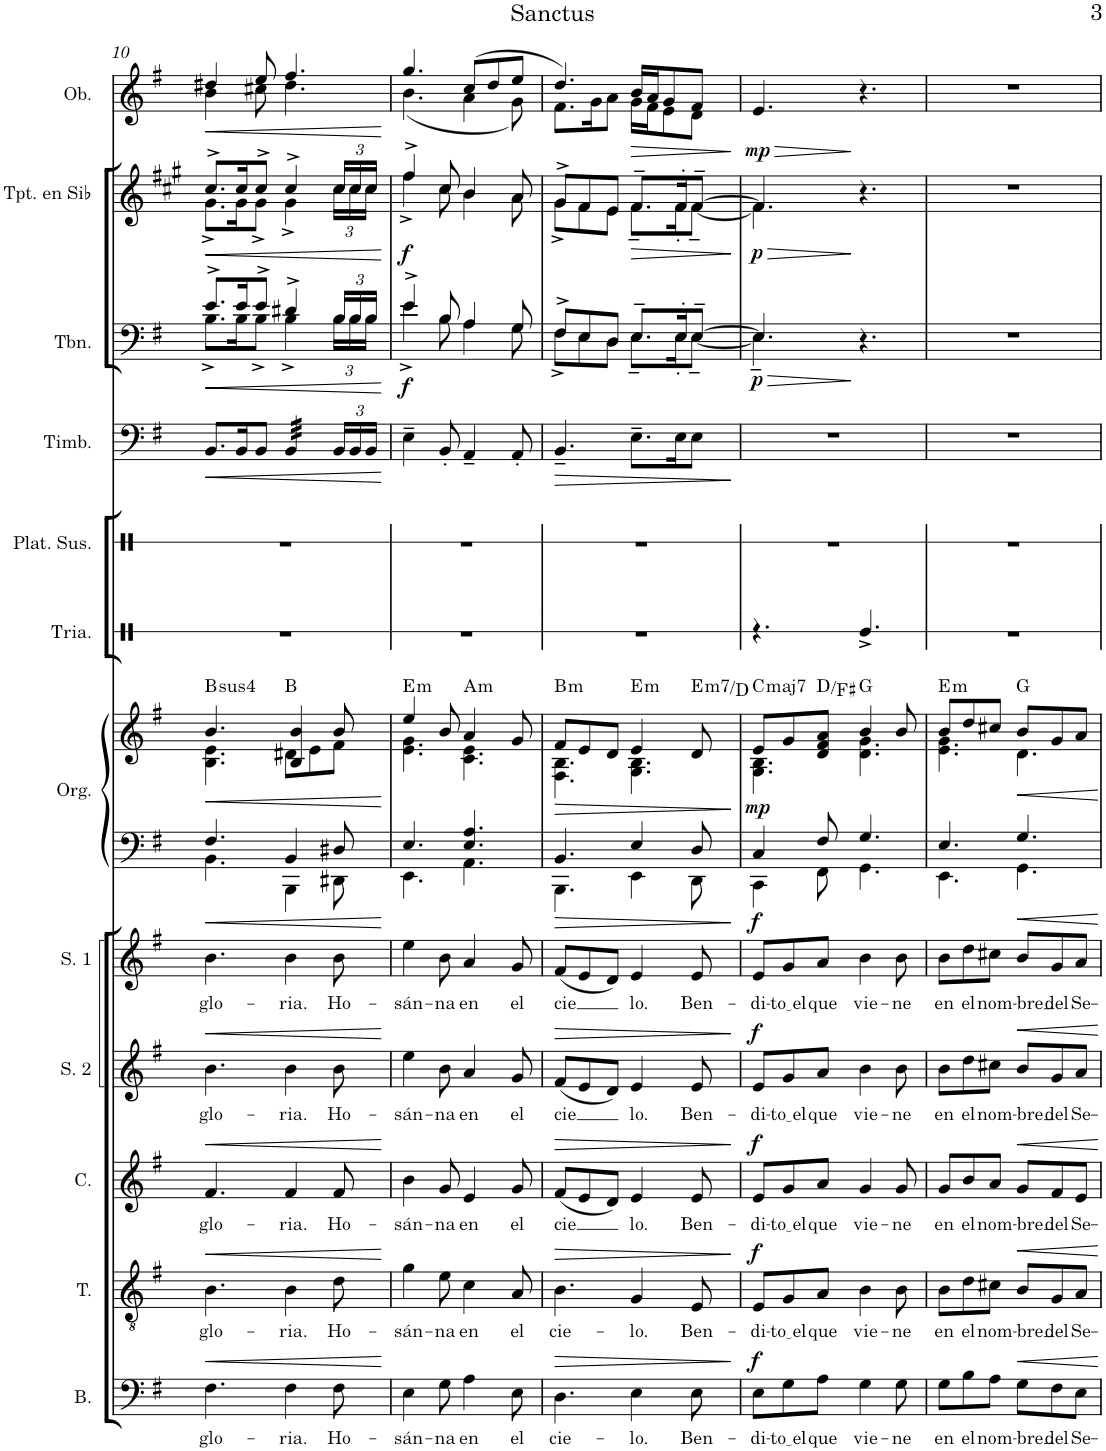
**kern	**text	**dynam	**kern	**text	**dynam	**kern	**text	**dynam	**kern	**text	**dynam	**kern	**text	**dynam	**kern	**kern	**dynam	**harte	**kern	**kern	**kern	**dynam	**kern	**dynam	**kern	**dynam	**kern	**dynam
*part12	*part12	*part12	*part11	*part11	*part11	*part10	*part10	*part10	*part9	*part9	*part9	*part8	*part8	*part8	*part7	*part7	*part7	*part7	*part6	*part5	*part4	*part4	*part3	*part3	*part2	*part2	*part1	*part1
*staff13	*staff13	*staff13	*staff12	*staff12	*staff12	*staff11	*staff11	*staff11	*staff10	*staff10	*staff10	*staff9	*staff9	*staff9	*staff8	*staff7	*staff7/8	*	*staff6	*staff5	*staff4	*staff4	*staff3	*staff3	*staff2	*staff2	*staff1	*staff1
*I"Bajo	*	*	*I"Tenor	*	*	*I"Contralto	*	*	*I"Soprano 2	*	*	*I"Soprano 1	*	*	*I"Órgano	*	*	*	*I"Triángulo	*I"Platillo suspendido	*I"Timbales	*	*I"Trombón	*	*I"Trompeta en Sib	*	*I"Oboe	*
*I'B.	*	*	*I'T.	*	*	*I'C.	*	*	*I'S. 2	*	*	*I'S. 1	*	*	*	*	*	*	*	*I'Plat. Sus.	*I'Timb.	*	*I'Tbn.	*	*I'Tpt. en Sib	*	*I'Ob.	*
!!LO:PB:g=z
*clefF4	*	*	*clefGv2	*	*	*clefG2	*	*	*clefG2	*	*	*clefG2	*	*	*clefF4	*clefG2	*	*	*clefX	*clefX	*clefF4	*	*clefF4	*	*clefG2	*	*clefG2	*
*	*	*	*	*	*	*	*	*	*	*	*	*	*	*	*	*	*	*	*	*	*	*	*	*	*Trd1c2	*	*	*
*k[f#]	*	*	*k[f#]	*	*	*k[f#]	*	*	*k[f#]	*	*	*k[f#]	*	*	*k[f#]	*k[f#]	*	*	*k[]	*k[]	*k[f#]	*	*k[f#]	*	*k[f#c#g#]	*	*k[f#]	*
*M6/8	*	*	*M6/8	*	*	*M6/8	*	*	*M6/8	*	*	*M6/8	*	*	*M6/8	*M6/8	*	*	*M6/8	*M6/8	*M6/8	*	*M6/8	*	*M6/8	*	*M6/8	*
=10	=10	=10	=10	=10	=10	=10	=10	=10	=10	=10	=10	=10	=10	=10	=10	=10	=10	=10	=10	=10	=10	=10	=10	=10	=10	=10	=10	=10
!	!LO:LY:b	!LO:HP:b	!	!LO:LY:b	!LO:HP:b	!	!LO:LY:b	!LO:HP:b	!	!LO:LY:b	!LO:HP:b	!	!LO:LY:b	!LO:HP:b	!	!	!LO:HP:b	!LO:H:kt=4	!	!	!	!LO:HP:b	!	!LO:HP:b	!	!LO:HP:b	!	!LO:HP:b
*	*	*	*	*	*	*	*	*	*	*	*	*	*	*	*^	*^	*	*	*	*	*	*	*^	*	*^	*	*^	*
4.F#\	glo-	<	4.B\	glo-	<	4.f#/	glo-	<	4.b\	glo-	<	4.b\	glo-	<	4.F#/	4.BB\	4.b/	4.B\ 4.e\	<	B:sus4	2.r	2.r	8.BB/L	<	8.e^/L	8.B^\L	<	8.cc#^/L	8.g#^\L	<	4dd#X/	4b\	<
.	.	.	.	.	.	.	.	.	.	.	.	.	.	.	.	.	.	.	.	.	.	.	16BB/K	.	16e/K	16B\K	.	16cc#/K	16g#\K	.	.	.	.
.	.	.	.	.	.	.	.	.	.	.	.	.	.	.	.	.	.	.	.	.	.	.	8BB/J	.	8e^/J	8B^\J	.	8cc#^/J	8g#^\J	.	8ee/	8cc#X\	.
!	!LO:LY:b	!	!	!LO:LY:b	!	!	!LO:LY:b	!	!	!LO:LY:b	!	!	!LO:LY:b	!	!	!	!	!	!	!	!	!	!	!	!	!	!	!	!	!	!	!	!
*	*	*	*	*	*	*	*	*	*	*	*	*	*	*	*	*	*	*	*	*	*	*	*tremolo	*	*	*	*	*	*	*	*	*	*
4F#\	-ria.	.	4B\	-ria.	.	4f#/	-ria.	.	4b\	-ria.	.	4b\	-ria.	.	4BB/	4BBB\	4B/ 4b/	8d#X\L	.	B:maj	.	.	32BB/LLL	.	4d#X^/	4B^\	.	4cc#^/	4g#^\	.	4.ff#/	4.dd#\	.
.	.	.	.	.	.	.	.	.	.	.	.	.	.	.	.	.	.	.	.	.	.	.	32BB/	.	.	.	.	.	.	.	.	.	.
.	.	.	.	.	.	.	.	.	.	.	.	.	.	.	.	.	.	.	.	.	.	.	32BB/	.	.	.	.	.	.	.	.	.	.
.	.	.	.	.	.	.	.	.	.	.	.	.	.	.	.	.	.	.	.	.	.	.	32BB/	.	.	.	.	.	.	.	.	.	.
.	.	.	.	.	.	.	.	.	.	.	.	.	.	.	.	.	.	8e\	.	.	.	.	32BB/	.	.	.	.	.	.	.	.	.	.
.	.	.	.	.	.	.	.	.	.	.	.	.	.	.	.	.	.	.	.	.	.	.	32BB/	.	.	.	.	.	.	.	.	.	.
.	.	.	.	.	.	.	.	.	.	.	.	.	.	.	.	.	.	.	.	.	.	.	32BB/	.	.	.	.	.	.	.	.	.	.
.	.	.	.	.	.	.	.	.	.	.	.	.	.	.	.	.	.	.	.	.	.	.	32BB/JJJ	.	.	.	.	.	.	.	.	.	.
*	*	*	*	*	*	*	*	*	*	*	*	*	*	*	*	*	*	*	*	*	*	*	*Xtremolo	*	*	*	*	*	*	*	*	*	*
!	!LO:LY:b	!	!	!LO:LY:b	!	!	!LO:LY:b	!	!	!LO:LY:b	!	!	!LO:LY:b	!	!	!	!	!	!	!	!	!	!	!	!	!	!	!	!	!	!	!	!
*	*	*	*	*	*	*	*	*	*	*	*	*	*	*	*	*	*	*	*	*	*	*	*Xbrackettup	*	*Xbrackettup	*	*	*Xbrackettup	*	*	*	*	*
8F#\	Ho-	.	8d\	Ho-	.	8f#/	Ho-	.	8b\	Ho-	.	8b\	Ho-	.	8D#X/	8DD#X\	8b/	8f#\J	.	.	.	.	24BB/LL	.	24B/LL	24B\LL	.	24cc#/LL	24cc#\LL	.	.	.	.
.	.	.	.	.	.	.	.	.	.	.	.	.	.	.	.	.	.	.	.	.	.	.	24BB/	.	24B/	24B\	.	24cc#/	24cc#\	.	.	.	.
.	.	.	.	.	.	.	.	.	.	.	.	.	.	.	.	.	.	.	.	.	.	.	24BB/JJ	.	24B/JJ	24B\JJ	.	24cc#/JJ	24cc#\JJ	.	.	.	.
*	*	*	*	*	*	*	*	*	*	*	*	*	*	*	*v	*v	*	*	*	*	*	*	*	*	*v	*v	*	*v	*v	*	*v	*v	*
*	*	*	*	*	*	*	*	*	*	*	*	*	*	*	*	*v	*v	*	*	*	*	*	*	*	*	*	*	*	*
.	.	[	.	.	[	.	.	[	.	.	[	.	.	[	.	.	[	.	.	.	.	[	.	[	.	[	.	[
=11	=11	=11	=11	=11	=11	=11	=11	=11	=11	=11	=11	=11	=11	=11	=11	=11	=11	=11	=11	=11	=11	=11	=11	=11	=11	=11	=11	=11
!	!LO:LY:b	!	!	!LO:LY:b	!	!	!LO:LY:b	!	!	!LO:LY:b	!	!	!LO:LY:b	!	!	!	!	!LO:H:kt=m	!	!	!	!	!	!LO:DY:b	!	!LO:DY:b	!	!
*	*	*	*	*	*	*	*	*	*	*	*	*	*	*	*^	*^	*	*	*	*	*	*	*^	*	*^	*	*^	*
4E\	-sán-	.	4g\	-sán-	.	4b\	-sán-	.	4ee\	-sán-	.	4ee\	-sán-	.	4.E/	4.EE\	4ee/	4.e\ 4.g\	.	E:min	2.r	2.r	4E~\	.	4e^/	4e^\	f	4ff#^/	4ff#^\	f	4.gg/	(4.b\	.
!	!LO:LY:b	!	!	!LO:LY:b	!	!	!LO:LY:b	!	!	!LO:LY:b	!	!	!LO:LY:b	!	!	!	!	!	!	!	!	!	!	!	!	!	!	!	!	!	!	!	!
8G\	-na	.	8e\	-na	.	8g/	-na	.	8b\	-na	.	8b\	-na	.	.	.	8b/	.	.	.	.	.	8BB'/	.	8B/	8B\	.	8cc#/	8cc#\	.	.	.	.
!	!LO:LY:b	!	!	!LO:LY:b	!	!	!LO:LY:b	!	!	!LO:LY:b	!	!	!LO:LY:b	!	!	!	!	!	!	!LO:H:kt=m	!	!	!	!	!	!	!	!	!	!	!	!	!
4A\	en	.	4c\	en	.	4e/	en	.	4a/	en	.	4a/	en	.	4.E/ 4.A/	4.AA\	4a/	4.c\ 4.e\	.	A:min	.	.	4AA~/	.	4A/	4A\	.	4b/	4b\	.	(8cc/L	4a\	.
.	.	.	.	.	.	.	.	.	.	.	.	.	.	.	.	.	.	.	.	.	.	.	.	.	.	.	.	.	.	.	8dd/	.	.
!	!LO:LY:b	!	!	!LO:LY:b	!	!	!LO:LY:b	!	!	!LO:LY:b	!	!	!LO:LY:b	!	!	!	!	!	!	!	!	!	!	!	!	!	!	!	!	!	!	!	!
8E\	el	.	8A/	el	.	8g/	el	.	8g/	el	.	8g/	el	.	.	.	8g/	.	.	.	.	.	8AA'/	.	8G/	8G\	.	8a/	8a\	.	8ee/J	8g\)	.
=12	=12	=12	=12	=12	=12	=12	=12	=12	=12	=12	=12	=12	=12	=12	=12	=12	=12	=12	=12	=12	=12	=12	=12	=12	=12	=12	=12	=12	=12	=12	=12	=12	=12
!	!LO:LY:b	!LO:HP:b	!	!LO:LY:b	!LO:HP:b	!	!LO:LY:b	!LO:HP:b	!	!LO:LY:b	!LO:HP:b	!	!LO:LY:b	!LO:HP:b	!	!	!	!	!LO:HP:b	!LO:H:kt=m	!	!	!	!LO:HP:b	!	!	!	!	!	!	!	!	!
4.D\	cie-	>	4.B\	cie-	>	(8f#/L	cie	>	(8f#/L	cie	>	(8f#/L	cie	>	4.BB/	4.BBB\	8f#/L	4.F#\ 4.B\	>	B:min	2.r	2.r	4.BB~/	>	8F#^/L	8F#^\L	.	8g#^/L	8g#^\L	.	4.dd/)	8.f#\L	.
.	.	.	.	.	.	8e/	.	.	8e/	.	.	8e/	.	.	.	.	8e/	.	.	.	.	.	.	.	8E/	8E\	.	8f#/	8f#\	.	.	.	.
.	.	.	.	.	.	.	.	.	.	.	.	.	.	.	.	.	.	.	.	.	.	.	.	.	.	.	.	.	.	.	.	16g\K	.
.	.	.	.	.	.	8d/J)	.	.	8d/J)	.	.	8d/J)	.	.	.	.	8d/J	.	.	.	.	.	.	.	8D/J	8D\J	.	8e/J	8e\J	.	.	8a\J	.
!	!LO:LY:b	!	!	!LO:LY:b	!	!	!LO:LY:b	!	!	!LO:LY:b	!	!	!LO:LY:b	!	!	!	!	!	!	!LO:H:kt=m	!	!	!	!	!	!	!	!	!	!LO:HP:b	!	!	!LO:HP:b
4E\	-lo.	.	4G/	-lo.	.	4e/	lo.	.	4e/	lo.	.	4e/	lo.	.	4E/	4EE\	4e/	4.G\ 4.B\	.	E:min	.	.	8.E~\L	.	8.E~/L	8.E~\L	.	8.f#~/L	8.f#~\L	>	16b/LL	16g\LL	>
.	.	.	.	.	.	.	.	.	.	.	.	.	.	.	.	.	.	.	.	.	.	.	.	.	.	.	.	.	.	.	16a/J	16f#\J	.
.	.	.	.	.	.	.	.	.	.	.	.	.	.	.	.	.	.	.	.	.	.	.	.	.	.	.	.	.	.	.	8g/	8e\	.
.	.	.	.	.	.	.	.	.	.	.	.	.	.	.	.	.	.	.	.	.	.	.	16E\K	.	16E'/K	16E'\K	.	16f#'/K	16f#'\K	.	.	.	.
!	!LO:LY:b	!	!	!LO:LY:b	!	!	!LO:LY:b	!	!	!LO:LY:b	!	!	!LO:LY:b	!	!	!	!	!	!	!LO:H:kt=m7	!	!	!	!	!	!	!	!	!	!	!	!	!
8E\	Ben-	.	8E/	Ben-	.	8e/	Ben-	.	8e/	Ben-	.	8e/	Ben-	.	8D/	8DD\	8d/	.	.	E:min7/b7	.	.	8E\J	.	[8E~/J	[8E~\J	.	[8f#~/J	[8f#~\J	.	8f#/J	8d\J	.
*	*	*	*	*	*	*	*	*	*	*	*	*	*	*	*v	*v	*	*	*	*	*	*	*	*	*v	*v	*	*v	*v	*	*v	*v	*
*	*	*	*	*	*	*	*	*	*	*	*	*	*	*	*	*v	*v	*	*	*	*	*	*	*	*	*	*	*	*
.	.	]	.	.	]	.	.	]	.	.	]	.	.	]	.	.	]	.	.	.	.	]	.	.	.	]	.	]
=13	=13	=13	=13	=13	=13	=13	=13	=13	=13	=13	=13	=13	=13	=13	=13	=13	=13	=13	=13	=13	=13	=13	=13	=13	=13	=13	=13	=13
!	!LO:LY:b	!LO:DY:a	!	!LO:LY:b	!LO:DY:a	!	!LO:LY:b	!LO:DY:a	!	!LO:LY:b	!LO:DY:a	!	!LO:LY:b	!LO:DY:a	!	!	!LO:DY:b	!	!	!	!	!	!	!LO:HP:b	!	!LO:HP:b	!	!LO:HP:b
*	*	*	*	*	*	*	*	*	*	*	*	*	*	*	*^	*^	*	*	*	*	*	*	*^	*	*^	*	*	*
!	!	!	!	!	!	!	!	!	!	!	!	!	!	!	!	!	!	!	!	!LO:H:kt=maj7	!	!	!	!	!	!	!LO:DY:n=1:b	!	!	!LO:DY:n=1:b	!	!LO:DY:n=1:b
8E\L	-di-	f	8E/L	-di-	f	8e/L	-di-	f	8e/L	-di-	f	8e/L	-di-	f	4C/	4CC\	8e/L	4.G\ 4.B\	mp	C:maj7	4.r	2.r	2.r	.	4.E/]	4.E~\]	> p	4.f#/]	4.f#\]	> p	4.e/	> mp
!	!LO:LY:b	!	!	!LO:LY:b	!	!	!LO:LY:b	!	!	!LO:LY:b	!	!	!LO:LY:b	!	!	!	!	!	!	!	!	!	!	!	!	!	!	!	!	!	!	!
8G\	to el	.	8G/	to el	.	8g/	to el	.	8g/	to el	.	8g/	to el	.	.	.	8g/	.	.	.	.	.	.	.	.	.	.	.	.	.	.	.
!	!LO:LY:b	!	!	!LO:LY:b	!	!	!LO:LY:b	!	!	!LO:LY:b	!	!	!LO:LY:b	!	!	!	!	!	!	!	!	!	!	!	!	!	!	!	!	!	!	!
8A\J	que	.	8A/J	que	.	8a/J	que	.	8a/J	que	.	8a/J	que	.	8F#/	8FF#\	8d/ 8f#/ 8a/J	.	.	D:maj/3	.	.	.	.	.	.	.	.	.	.	.	.
!	!LO:LY:b	!	!	!LO:LY:b	!	!	!LO:LY:b	!	!	!LO:LY:b	!	!	!LO:LY:b	!	!	!	!	!	!	!	!	!	!	!	!	!	!	!	!	!	!	!
4G\	vie-	.	4B\	vie-	.	4g/	vie-	.	4b\	vie-	.	4b\	vie-	.	4.G/	4.GG\	4b/	4.d\ 4.g\	.	G:maj	4.Re^/	.	.	.	4.r	4.ryy	]	4.r	4.ryy	]	4.r	]
!	!LO:LY:b	!	!	!LO:LY:b	!	!	!LO:LY:b	!	!	!LO:LY:b	!	!	!LO:LY:b	!	!	!	!	!	!	!	!	!	!	!	!	!	!	!	!	!	!	!
8G\	-ne	.	8B\	-ne	.	8g/	-ne	.	8b\	-ne	.	8b\	-ne	.	.	.	8b/	.	.	.	.	.	.	.	.	.	.	.	.	.	.	.
*	*	*	*	*	*	*	*	*	*	*	*	*	*	*	*	*	*	*	*	*	*	*	*	*	*v	*v	*	*	*	*	*	*
*	*	*	*	*	*	*	*	*	*	*	*	*	*	*	*	*	*	*	*	*	*	*	*	*	*	*	*v	*v	*	*	*
=14	=14	=14	=14	=14	=14	=14	=14	=14	=14	=14	=14	=14	=14	=14	=14	=14	=14	=14	=14	=14	=14	=14	=14	=14	=14	=14	=14	=14	=14	=14
!	!LO:LY:b	!	!	!LO:LY:b	!	!	!LO:LY:b	!	!	!LO:LY:b	!	!	!LO:LY:b	!	!	!	!	!	!	!LO:H:kt=m	!	!	!	!	!	!	!	!	!	!
8G\L	en	.	8B\L	en	.	8g/L	en	.	8b\L	en	.	8b\L	en	.	4.E/	4.EE\	8b/L	4.e\ 4.g\	.	E:min	2.r	2.r	2.r	.	2.r	.	2.r	.	2.r	.
!	!LO:LY:b	!	!	!LO:LY:b	!	!	!LO:LY:b	!	!	!LO:LY:b	!	!	!LO:LY:b	!	!	!	!	!	!	!	!	!	!	!	!	!	!	!	!	!
8B\	el	.	8d\	el	.	8b/	el	.	8dd\	el	.	8dd\	el	.	.	.	8dd/	.	.	.	.	.	.	.	.	.	.	.	.	.
!	!LO:LY:b	!	!	!LO:LY:b	!	!	!LO:LY:b	!	!	!LO:LY:b	!	!	!LO:LY:b	!	!	!	!	!	!	!	!	!	!	!	!	!	!	!	!	!
8A\J	nom-	.	8c#X\J	nom-	.	8a/J	nom-	.	8cc#X\J	nom-	.	8cc#X\J	nom-	.	.	.	8cc#X/J	.	.	.	.	.	.	.	.	.	.	.	.	.
!	!LO:LY:b	!	!	!LO:LY:b	!	!	!LO:LY:b	!	!	!LO:LY:b	!	!	!LO:LY:b	!	!	!	!	!	!	!	!	!	!	!	!	!	!	!	!	!
8G\L	-bre	.	8B/L	-bre	.	8g/L	-bre	.	8b/L	-bre	.	8b/L	-bre	.	4.G/	4.GG\	8b/L	4.d\	.	G:maj	.	.	.	.	.	.	.	.	.	.
!	!LO:LY:b	!	!	!LO:LY:b	!	!	!LO:LY:b	!	!	!LO:LY:b	!	!	!LO:LY:b	!	!	!	!	!	!	!	!	!	!	!	!	!	!	!	!	!
8F#\	del	.	8G/	del	.	8f#/	del	.	8g/	del	.	8g/	del	.	.	.	8g/	.	.	.	.	.	.	.	.	.	.	.	.	.
!	!LO:LY:b	!	!	!LO:LY:b	!	!	!LO:LY:b	!	!	!LO:LY:b	!	!	!LO:LY:b	!	!	!	!	!	!	!	!	!	!	!	!	!	!	!	!	!
8E\J	Se-	.	8A/J	Se-	.	8e/J	Se-	.	8a/J	Se-	.	8a/J	Se-	.	.	.	8a/J	.	.	.	.	.	.	.	.	.	.	.	.	.
*	*	*	*	*	*	*	*	*	*	*	*	*	*	*	*v	*v	*	*	*	*	*	*	*	*	*	*	*	*	*	*
*	*	*	*	*	*	*	*	*	*	*	*	*	*	*	*	*v	*v	*	*	*	*	*	*	*	*	*	*	*	*
=	=	=	=	=	=	=	=	=	=	=	=	=	=	=	=	=	=	=	=	=	=	=	=	=	=	=	=	=
*-	*-	*-	*-	*-	*-	*-	*-	*-	*-	*-	*-	*-	*-	*-	*-	*-	*-	*-	*-	*-	*-	*-	*-	*-	*-	*-	*-	*-
